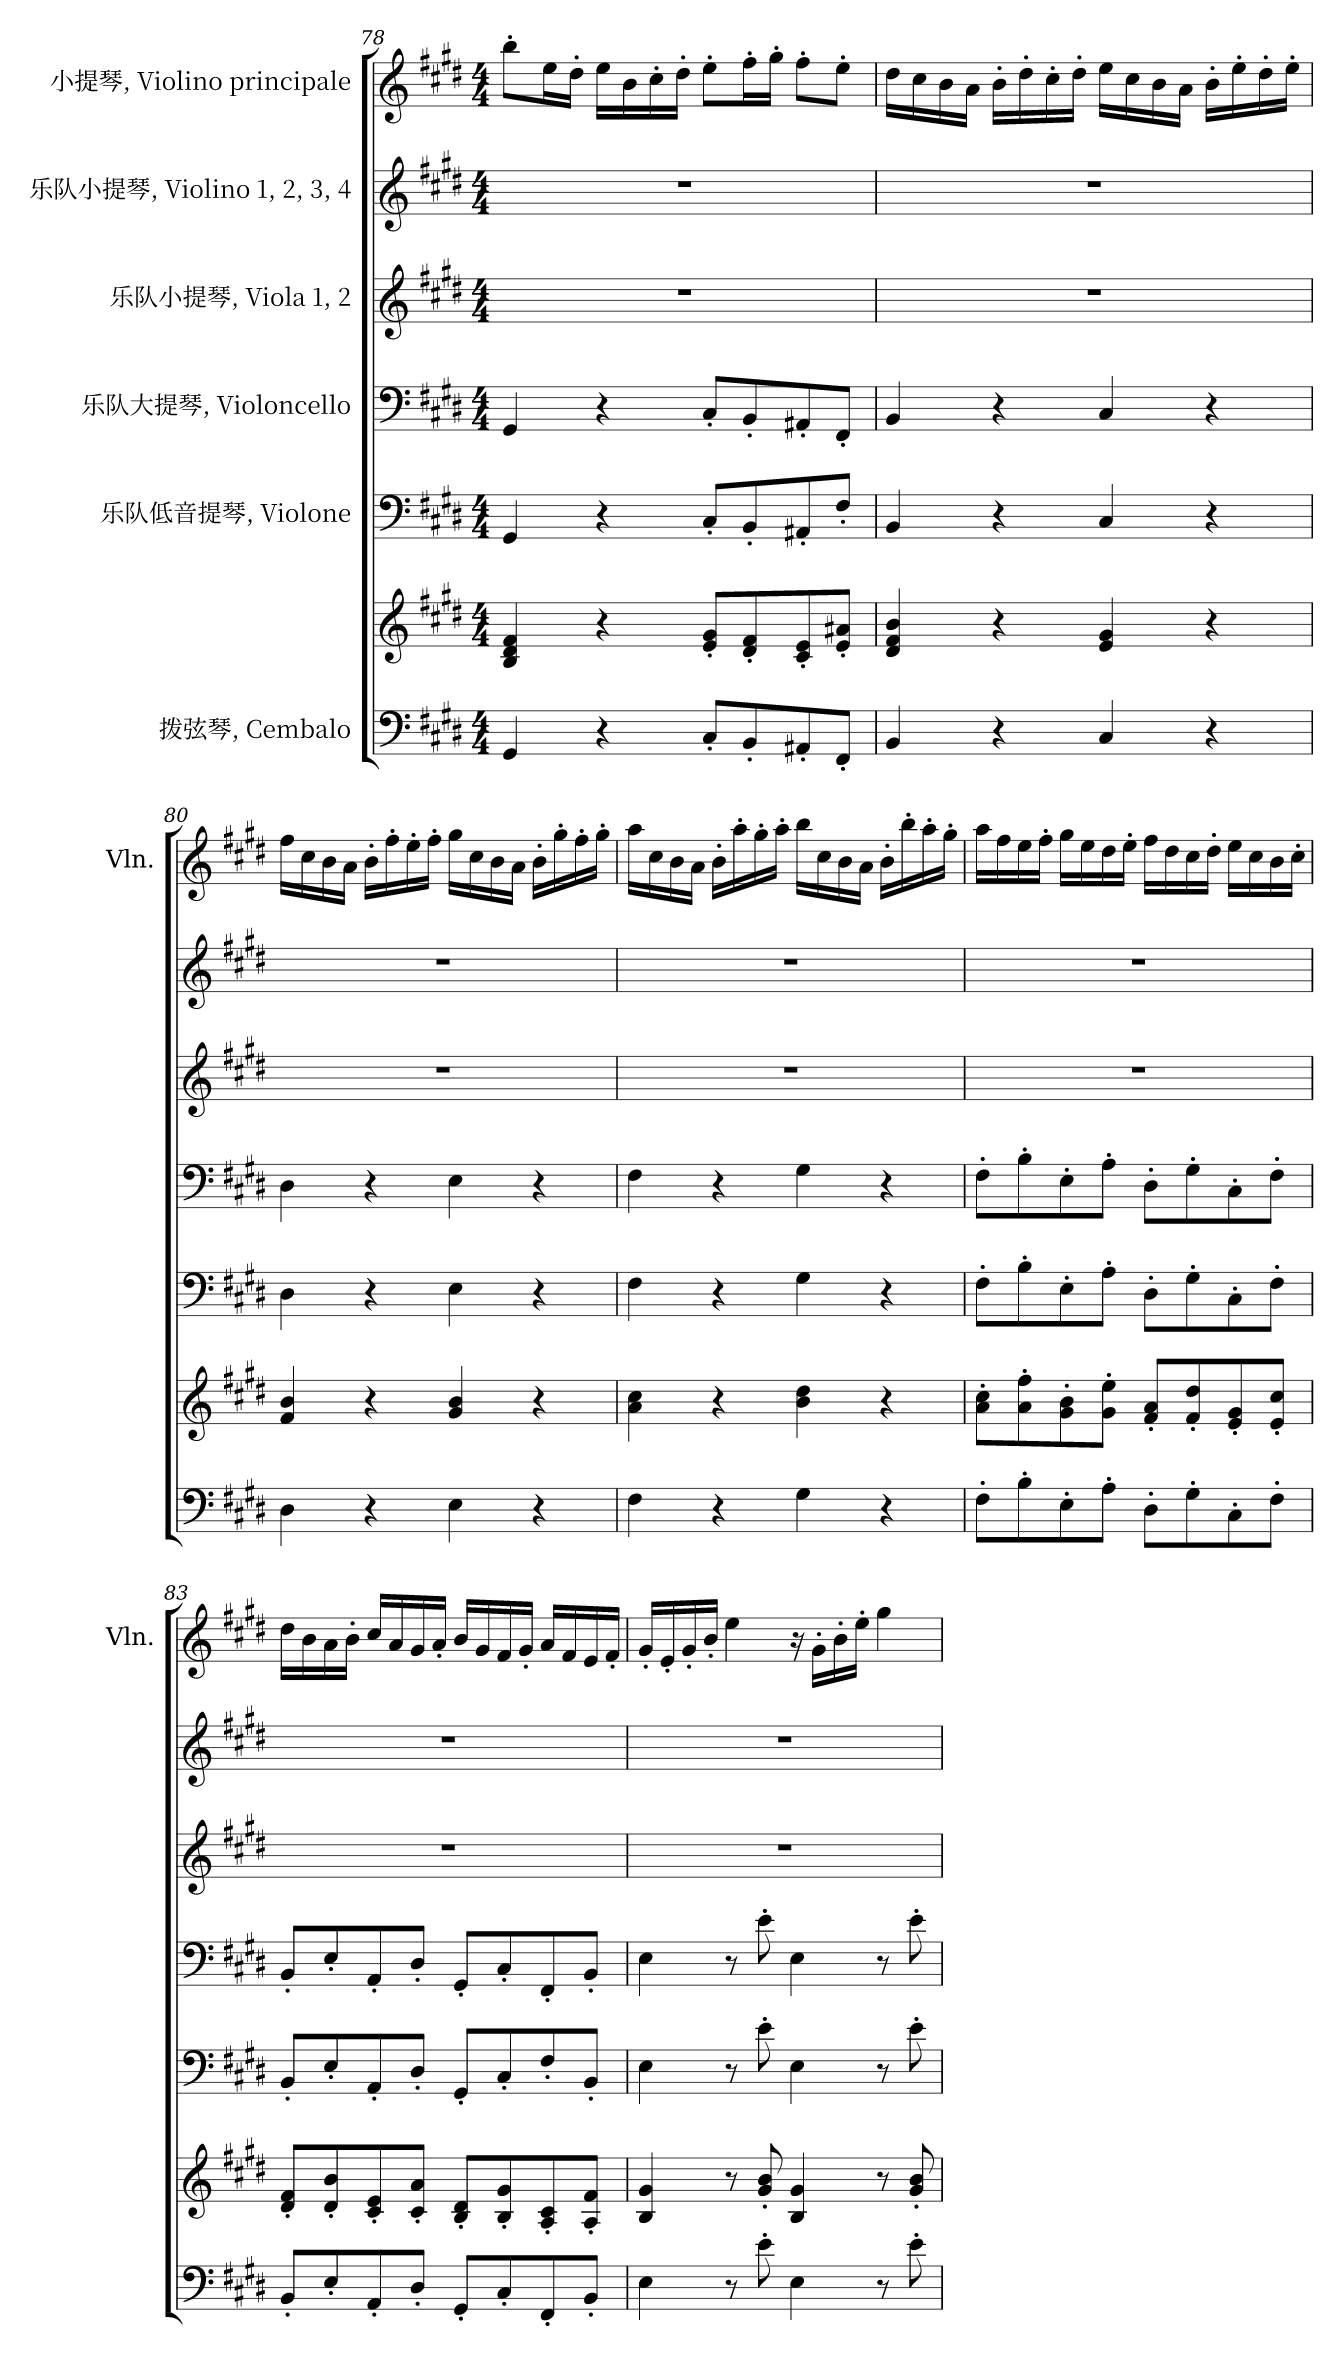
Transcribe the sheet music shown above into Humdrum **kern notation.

**kern	**kern	**kern	**kern	**kern	**kern	**kern
*part6	*part6	*part5	*part4	*part3	*part2	*part1
*staff7	*staff6	*staff5	*staff4	*staff3	*staff2	*staff1
*I"拨弦琴, Cembalo	*	*I"乐队低音提琴, Violone	*I"乐队大提琴, Violoncello	*I"乐队小提琴, Viola 1, 2	*I"乐队小提琴, Violino 1, 2, 3, 4	*I"小提琴, Violino principale
*	*	*	*	*	*	*I'Vln.
!!LO:PB:g=z
*clefF4	*clefG2	*clefF4	*clefF4	*clefG2	*clefG2	*clefG2
*	*	*ITrd7c12	*	*	*	*
*k[f#c#g#d#]	*k[f#c#g#d#]	*k[f#c#g#d#]	*k[f#c#g#d#]	*k[f#c#g#d#]	*k[f#c#g#d#]	*k[f#c#g#d#]
*M4/4	*M4/4	*M4/4	*M4/4	*M4/4	*M4/4	*M4/4
=78	=78	=78	=78	=78	=78	=78
4GG#/	4B/ 4d#/ 4f#/	4GGG#/	4GG#/	1r	1r	8bb'\L
.	.	.	.	.	.	16ee\L
.	.	.	.	.	.	16dd#'\JJ
4r	4r	4r	4r	.	.	16ee\LL
.	.	.	.	.	.	16b\
.	.	.	.	.	.	16cc#'\
.	.	.	.	.	.	16dd#'\JJ
8C#'/L	8e/' 8g#/'L	8CC#'/L	8C#'/L	.	.	8ee'\L
8BB'/	8d#/' 8f#/'	8BBB'/	8BB'/	.	.	16ff#'\L
.	.	.	.	.	.	16gg#'\JJ
8AA#X'/	8c#/' 8e/'	8AAA#X'/	8AA#X'/	.	.	8ff#'\L
8FF#'/J	8e/' 8a#X/'J	8FF#'/J	8FF#'/J	.	.	8ee'\J
=79	=79	=79	=79	=79	=79	=79
4BB/	4d#/ 4f#/ 4b/	4BBB/	4BB/	1r	1r	16dd#\LL
.	.	.	.	.	.	16cc#\
.	.	.	.	.	.	16b\
.	.	.	.	.	.	16a\JJ
4r	4r	4r	4r	.	.	16b'\LL
.	.	.	.	.	.	16dd#'\
.	.	.	.	.	.	16cc#'\
.	.	.	.	.	.	16dd#'\JJ
4C#/	4e/ 4g#/	4CC#/	4C#/	.	.	16ee\LL
.	.	.	.	.	.	16cc#\
.	.	.	.	.	.	16b\
.	.	.	.	.	.	16a\JJ
4r	4r	4r	4r	.	.	16b'\LL
.	.	.	.	.	.	16ee'\
.	.	.	.	.	.	16dd#'\
.	.	.	.	.	.	16ee'\JJ
!!LO:PB:g=z
=80	=80	=80	=80	=80	=80	=80
4D#\	4f#/ 4b/	4DD#\	4D#\	1r	1r	16ff#\LL
.	.	.	.	.	.	16cc#\
.	.	.	.	.	.	16b\
.	.	.	.	.	.	16a\JJ
4r	4r	4r	4r	.	.	16b'\LL
.	.	.	.	.	.	16ff#'\
.	.	.	.	.	.	16ee'\
.	.	.	.	.	.	16ff#'\JJ
4E\	4g#/ 4b/	4EE\	4E\	.	.	16gg#\LL
.	.	.	.	.	.	16cc#\
.	.	.	.	.	.	16b\
.	.	.	.	.	.	16a\JJ
4r	4r	4r	4r	.	.	16b'\LL
.	.	.	.	.	.	16gg#'\
.	.	.	.	.	.	16ff#'\
.	.	.	.	.	.	16gg#'\JJ
=81	=81	=81	=81	=81	=81	=81
4F#\	4a\ 4cc#\	4FF#\	4F#\	1r	1r	16aa\LL
.	.	.	.	.	.	16cc#\
.	.	.	.	.	.	16b\
.	.	.	.	.	.	16a\JJ
4r	4r	4r	4r	.	.	16b'\LL
.	.	.	.	.	.	16aa'\
.	.	.	.	.	.	16gg#'\
.	.	.	.	.	.	16aa'\JJ
4G#\	4b\ 4dd#\	4GG#\	4G#\	.	.	16bb\LL
.	.	.	.	.	.	16cc#\
.	.	.	.	.	.	16b\
.	.	.	.	.	.	16a\JJ
4r	4r	4r	4r	.	.	16b'\LL
.	.	.	.	.	.	16bb'\
.	.	.	.	.	.	16aa'\
.	.	.	.	.	.	16gg#'\JJ
!!LO:PB:g=z
=82	=82	=82	=82	=82	=82	=82
8F#'\L	8a\' 8cc#\'L	8FF#'\L	8F#'\L	1r	1r	16aa\LL
.	.	.	.	.	.	16ff#\
8B'\	8a\' 8ff#\'	8BB'\	8B'\	.	.	16ee\
.	.	.	.	.	.	16ff#'\JJ
8E'\	8g#\' 8b\'	8EE'\	8E'\	.	.	16gg#\LL
.	.	.	.	.	.	16ee\
8A'\J	8g#\' 8ee\'J	8AA'\J	8A'\J	.	.	16dd#\
.	.	.	.	.	.	16ee'\JJ
8D#'\L	8f#/' 8a/'L	8DD#'\L	8D#'\L	.	.	16ff#\LL
.	.	.	.	.	.	16dd#\
8G#'\	8f#/' 8dd#/'	8GG#'\	8G#'\	.	.	16cc#\
.	.	.	.	.	.	16dd#'\JJ
8C#'\	8e/' 8g#/'	8CC#'\	8C#'\	.	.	16ee\LL
.	.	.	.	.	.	16cc#\
8F#'\J	8e/' 8cc#/'J	8FF#'\J	8F#'\J	.	.	16b\
.	.	.	.	.	.	16cc#'\JJ
=83	=83	=83	=83	=83	=83	=83
8BB'/L	8d#/' 8f#/'L	8BBB'/L	8BB'/L	1r	1r	16dd#\LL
.	.	.	.	.	.	16b\
8E'/	8d#/' 8b/'	8EE'/	8E'/	.	.	16a\
.	.	.	.	.	.	16b'\JJ
8AA'/	8c#/' 8e/'	8AAA'/	8AA'/	.	.	16cc#/LL
.	.	.	.	.	.	16a/
8D#'/J	8c#/' 8a/'J	8DD#'/J	8D#'/J	.	.	16g#/
.	.	.	.	.	.	16a'/JJ
8GG#'/L	8B/' 8d#/'L	8GGG#'/L	8GG#'/L	.	.	16b/LL
.	.	.	.	.	.	16g#/
8C#'/	8B/' 8g#/'	8CC#'/	8C#'/	.	.	16f#/
.	.	.	.	.	.	16g#'/JJ
8FF#'/	8A/' 8c#/'	8FF#'/	8FF#'/	.	.	16a/LL
.	.	.	.	.	.	16f#/
8BB'/J	8A/' 8f#/'J	8BBB'/J	8BB'/J	.	.	16e/
.	.	.	.	.	.	16f#'/JJ
!!LO:PB:g=z
=84	=84	=84	=84	=84	=84	=84
4E\	4B/ 4g#/	4EE\	4E\	1r	1r	16g#'/LL
.	.	.	.	.	.	16e'/
.	.	.	.	.	.	16g#'/
.	.	.	.	.	.	16b'/JJ
8r	8r	8r	8r	.	.	4ee\
8e'\	8g#/' 8b/'	8E'\	8e'\	.	.	.
4E\	4B/ 4g#/	4EE\	4E\	.	.	16r
.	.	.	.	.	.	16g#'\LL
.	.	.	.	.	.	16b'\
.	.	.	.	.	.	16ee'\JJ
8r	8r	8r	8r	.	.	4gg#\
8e'\	8g#/' 8b/'	8E'\	8e'\	.	.	.
=	=	=	=	=	=	=
*-	*-	*-	*-	*-	*-	*-
